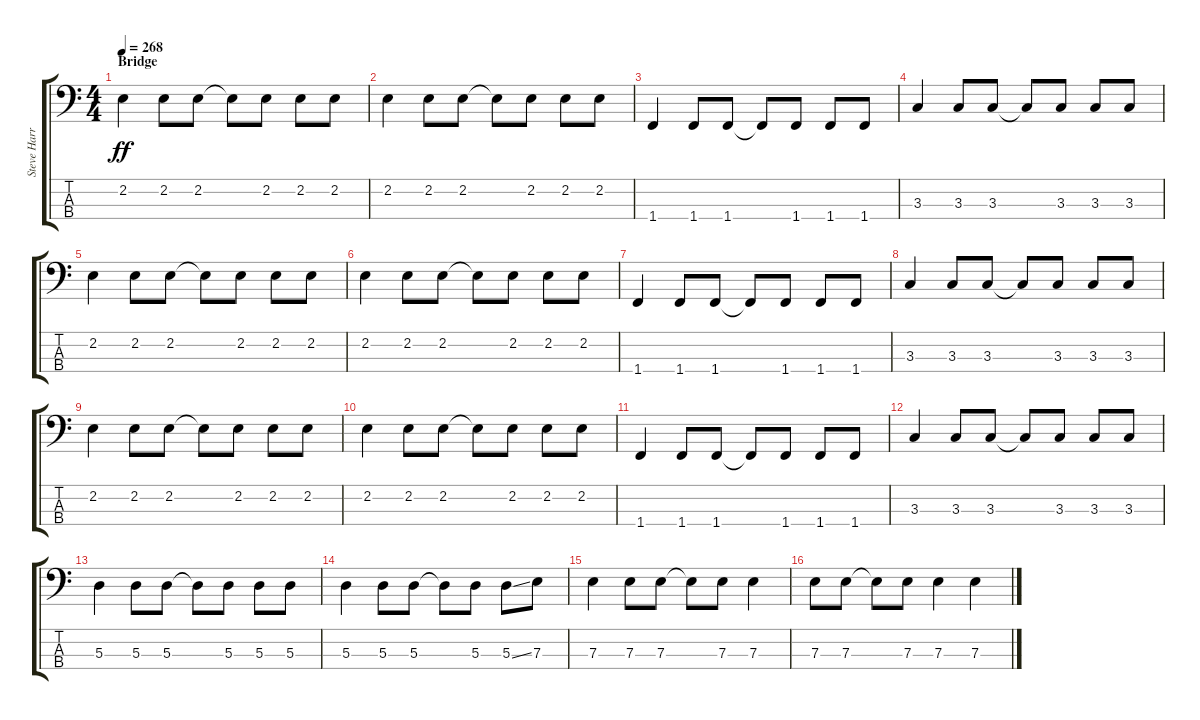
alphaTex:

\track ("Steve Harris" "Steve Harr") {instrument electricbassfinger}
\staff {score tabs}
\tuning (G2 D2 A1 E1) {hide}
\ts (4 4)
\section ("" "Bridge")
\tempo 268
\clef f4
\ks c
2.2.4{dy ff} 2.2.8 2.2.8 2.2{t}.8 2.2.8 2.2.8 2.2.8 |
2.2.4 2.2.8 2.2.8 2.2{t}.8 2.2.8 2.2.8 2.2.8 |
1.4.4 1.4.8 1.4.8 1.4{t}.8 1.4.8 1.4.8 1.4.8 |
3.3.4 3.3.8 3.3.8 3.3{t}.8 3.3.8 3.3.8 3.3.8 |
2.2.4 2.2.8 2.2.8 2.2{t}.8 2.2.8 2.2.8 2.2.8 |
2.2.4 2.2.8 2.2.8 2.2{t}.8 2.2.8 2.2.8 2.2.8 |
1.4.4 1.4.8 1.4.8 1.4{t}.8 1.4.8 1.4.8 1.4.8 |
3.3.4 3.3.8 3.3.8 3.3{t}.8 3.3.8 3.3.8 3.3.8 |
2.2.4 2.2.8 2.2.8 2.2{t}.8 2.2.8 2.2.8 2.2.8 |
2.2.4 2.2.8 2.2.8 2.2{t}.8 2.2.8 2.2.8 2.2.8 |
1.4.4 1.4.8 1.4.8 1.4{t}.8 1.4.8 1.4.8 1.4.8 |
3.3.4 3.3.8 3.3.8 3.3{t}.8 3.3.8 3.3.8 3.3.8 |
5.3.4 5.3.8 5.3.8 5.3{t}.8 5.3.8 5.3.8 5.3.8 |
5.3.4 5.3.8 5.3.8 5.3{t}.8 5.3.8 5.3{ss}.8 7.3.8 |
7.3.4 7.3.8 7.3.8 7.3{t}.8 7.3.8 7.3.4 |
7.3.8 7.3.8 7.3{t}.8 7.3.8 7.3.4 7.3.4
